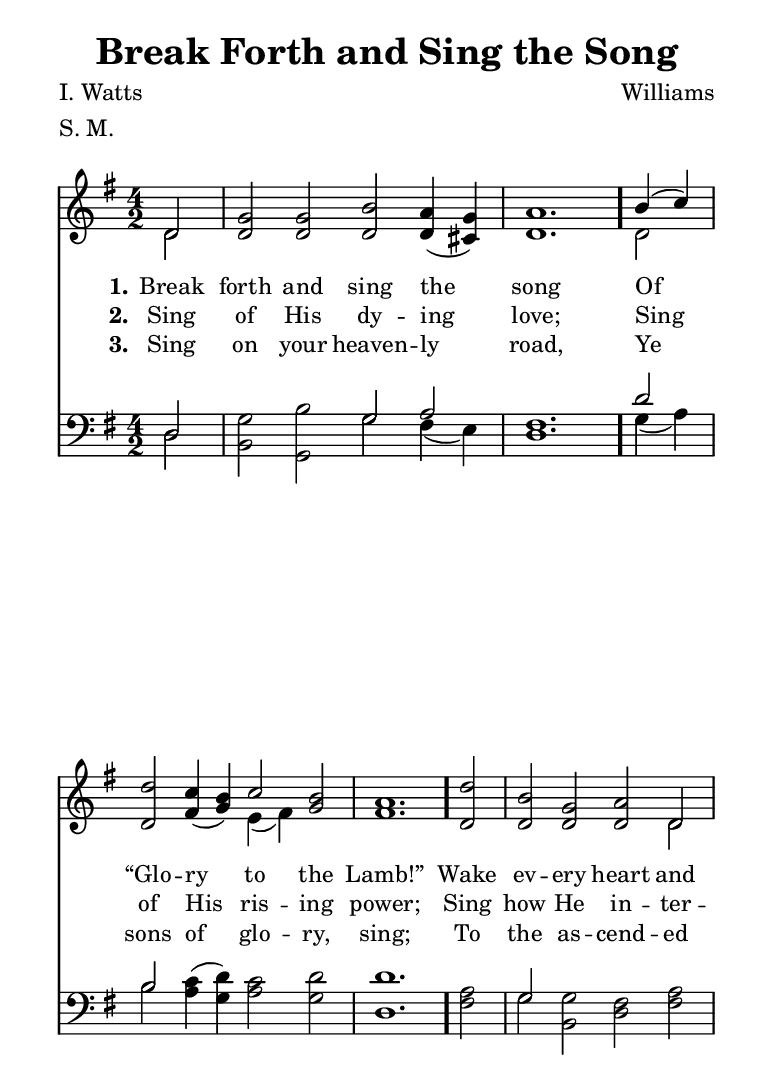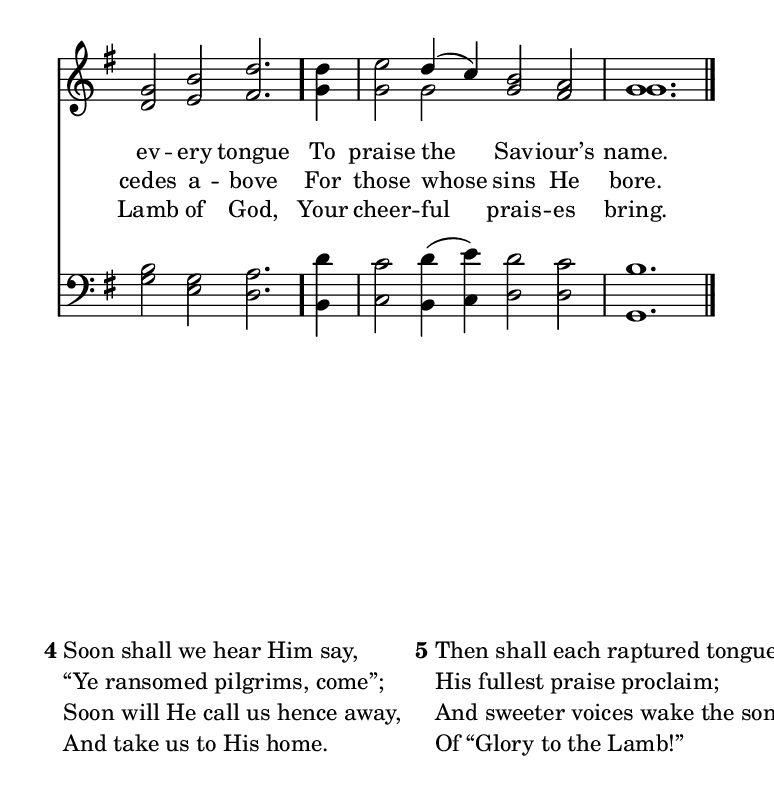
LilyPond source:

\include "common/global.ily"
\paper {
  \include "common/paper.ily"
  %ragged-bottom = ##t
  ragged-last-bottom = ##t
  systems-per-page = ##f
  %page-count = ##f
}

\header{
  hymnnumber = "150"
  title = "Break Forth and Sing the Song"
  tunename = "St. Thomas II"
  meter = "S. M."
  poet = "I. Watts"
  composer = "Williams"
  %copyright = ""
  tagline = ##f
}

global = {
  \include "common/overrides.ily"
  \override Staff.TimeSignature.style = #'numbered
  \time 4/2
  \override Score.MetronomeMark.transparent = ##t % hide all fermata changes too
  \tempo 2=80
  \key g \major
  \partial 2
  \autoBeamOff
}

notesSoprano = {
\global
\relative c' {

  d2 | g g b a4( g) | a1.
  b4( c) | d2 c4( b) c2 b | a1.
  d2 | b g a d, | g b d2.
  d4 | e2 d4( c) b2 a | g1.

  \bar "|."

}
}

notesAlto = {
\global
\relative e' {

  d2 | d d d d4( cis) | d1.
  d2 | d fis4( g) e( fis) g2 | fis1.
  d2 | d d d d | d e fis2.
  g4 | g2 g g fis | g1.

}
}

notesTenor = {
\global
\relative a, {

  d2 | g b g a | fis1.
  d'2 | b c4( d) c2 d | d1.
  a2 | g g fis a | b g a2.
  d4 | c2 d4( e) d2 c | b1.

}
}

notesBass = {
\global
\relative f {

  d2 | b g g' fis4( e) | d1.
  g4( a) | b2 a4( g) a2 g | d1.
  fis2 | g b, d fis | g e d2.
  b4 | c2 b4( c) d2 d | g,1.

}
}

wordsA = \lyricmode {
\set stanza = "1."

Break forth and sing the song \bar "."
Of “Glo -- ry to the Lamb!” \bar "."
Wake ev -- ery heart and ev -- ery tongue \bar "."
To praise the Sav -- iour’s name. \bar "."

}

wordsB = \lyricmode {
\set stanza = "2."

Sing of His dy -- ing love;
Sing of His ris -- ing power;
Sing how He in -- ter -- cedes a -- bove
For those whose sins He bore.

}

wordsC = \lyricmode {
\set stanza = "3."

Sing on your heaven -- ly road,
Ye sons of glo -- ry, sing;
To the as -- cend -- ed Lamb of God,
Your cheer -- ful prais -- es bring.

}

wordsD = \markuplist {

\line { Soon shall we hear Him say, }
\line { “Ye ransomed pilgrims, come”; }
\line { Soon will He call us hence away, }
\line { And take us to His home. }

}

wordsE = \markuplist {

\line { Then shall each raptured tongue }
\line { His fullest praise proclaim; }
\line { And sweeter voices wake the song }
\line { Of “Glory to the Lamb!” }

}

\score {
  \context ChoirStaff <<
    \context Staff = upper <<
      \set Staff.autoBeaming = ##f
      \set ChoirStaff.systemStartDelimiter = #'SystemStartBar
      \set ChoirStaff.printPartCombineTexts = ##f
      \partcombine #'(2 . 9) \notesSoprano \notesAlto
      \context NullVoice = sopranos { \voiceOne << \notesSoprano >> }
      \context NullVoice = altos { \voiceTwo << \notesAlto >> }
      \context Lyrics = one   \lyricsto sopranos \wordsA
      \context Lyrics = two   \lyricsto sopranos \wordsB
      \context Lyrics = three \lyricsto sopranos \wordsC
    >>
    \context Staff = men <<
      \set Staff.autoBeaming = ##f
      \clef bass
      \set ChoirStaff.printPartCombineTexts = ##f
      \partcombine #'(2 . 9) \notesTenor \notesBass
      \context NullVoice = tenors { \voiceOne << \notesTenor >> }
      \context NullVoice = basses { \voiceTwo << \notesBass >> }
    >>
  >>
  \layout {
    \include "common/layout.ily"
  }
  \midi{
    \include "common/midi.ily"
  }
}

\noPageBreak

\markup { \fill-line {
  \hspace #0.1
  \line{ \bold 4 \column { \wordsD } }
  \hspace #0.1
  \line{ \bold 5 \column { \wordsE } }
  \hspace #0.1
} }

\version "2.19.49"  % necessary for upgrading to future LilyPond versions.

% vi:set et ts=2 sw=2 ai nocindent syntax=lilypond:
